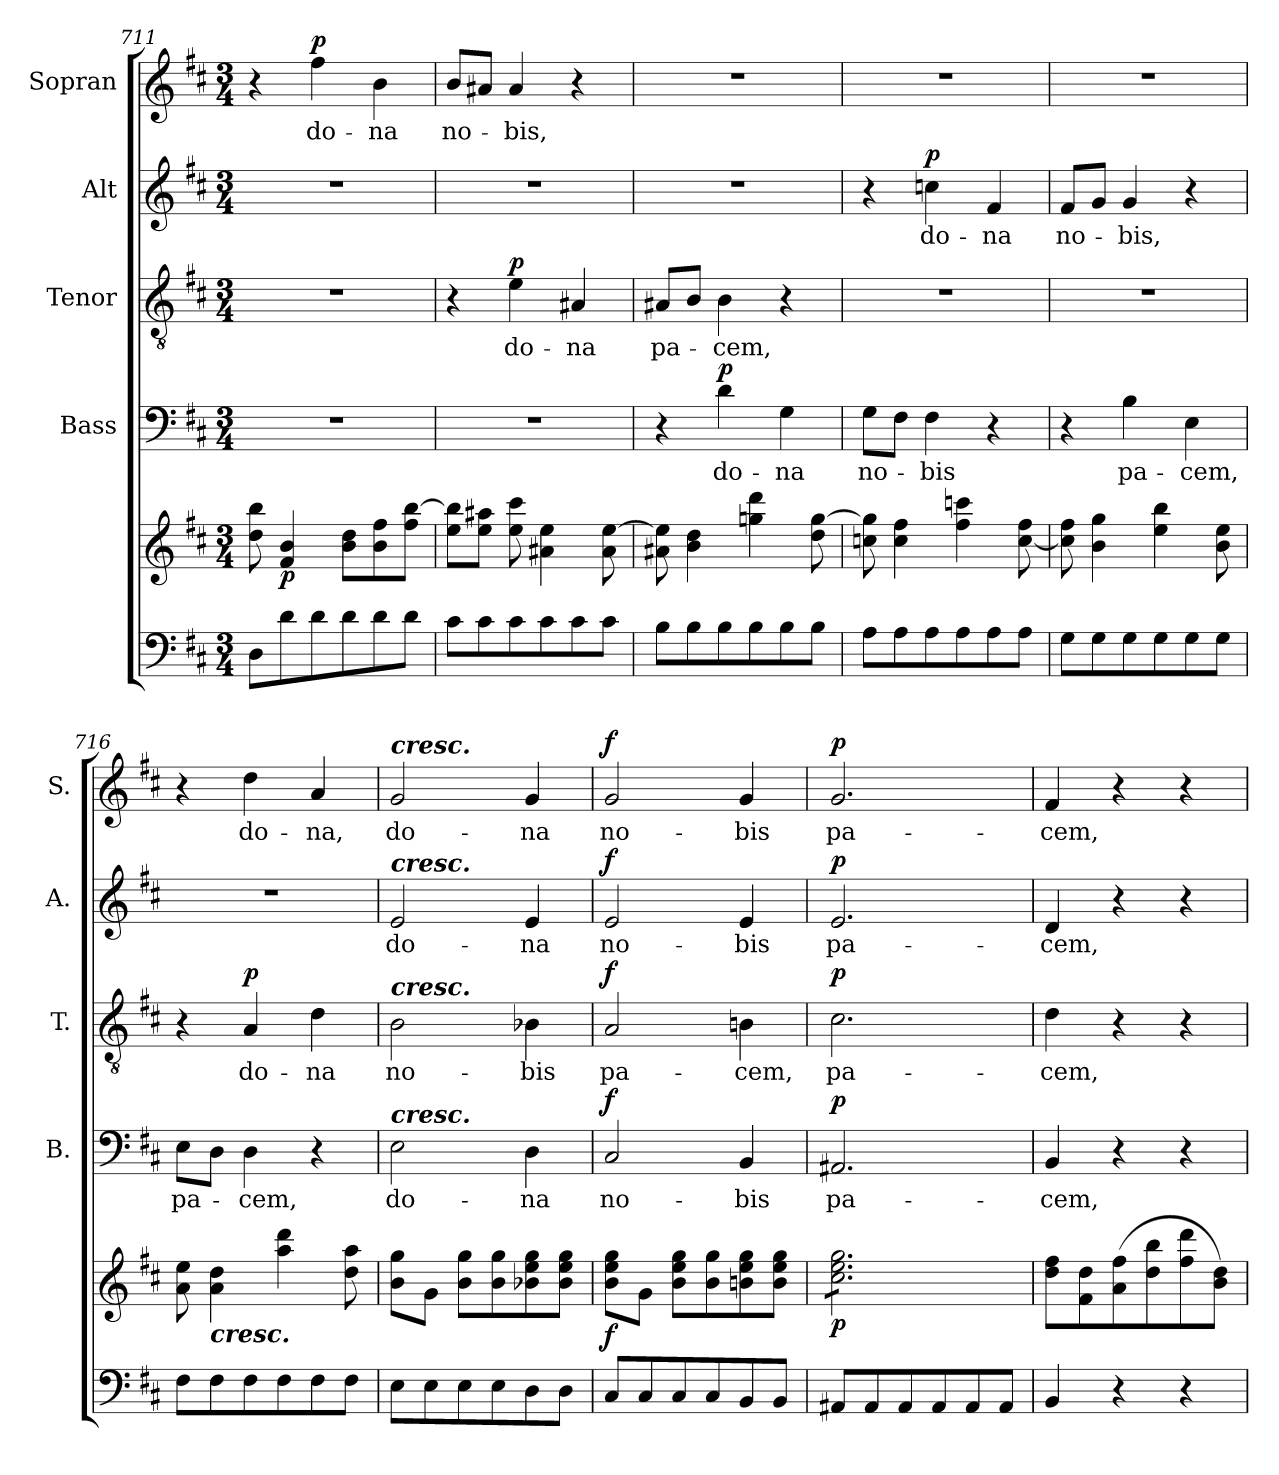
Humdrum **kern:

**kern	**kern	**dynam	**kern	**text	**dynam	**kern	**text	**dynam	**kern	**text	**dynam	**kern	**text	**dynam
*part5	*part5	*part5	*part4	*part4	*part4	*part3	*part3	*part3	*part2	*part2	*part2	*part1	*part1	*part1
*staff6	*staff5	*staff5/6	*staff4	*staff4	*staff4	*staff3	*staff3	*staff3	*staff2	*staff2	*staff2	*staff1	*staff1	*staff1
*	*	*	*I"Bass	*	*	*I"Tenor	*	*	*I"Alt	*	*	*I"Sopran	*	*
*	*	*	*I'B.	*	*	*I'T.	*	*	*I'A.	*	*	*I'S.	*	*
*clefF4	*clefG2	*	*clefF4	*	*	*clefGv2	*	*	*clefG2	*	*	*clefG2	*	*
*k[f#c#]	*k[f#c#]	*	*k[f#c#]	*	*	*k[f#c#]	*	*	*k[f#c#]	*	*	*k[f#c#]	*	*
*D:	*D:	*	*D:	*	*	*D:	*	*	*D:	*	*	*D:	*	*
*M3/4	*M3/4	*	*M3/4	*	*	*M3/4	*	*	*M3/4	*	*	*M3/4	*	*
=711	=711	=711	=711	=711	=711	=711	=711	=711	=711	=711	=711	=711	=711	=711
8D\L	8dd\ 8bb\	.	2.r	.	.	2.r	.	.	2.r	.	.	4r	.	.
!	!	!LO:DY:b	!	!	!	!	!	!	!	!	!	!	!	!
8d\	4f#/ 4b/	p	.	.	.	.	.	.	.	.	.	.	.	.
!	!	!	!	!	!	!	!	!	!	!	!	!	!LO:LY:b	!LO:DY:a
8d\	.	.	.	.	.	.	.	.	.	.	.	4ff#\	do-	p
8d\	8b\ 8dd\L	.	.	.	.	.	.	.	.	.	.	.	.	.
!	!	!	!	!	!	!	!	!	!	!	!	!	!LO:LY:b	!
8d\	8b\ 8ff#\	.	.	.	.	.	.	.	.	.	.	4b\	-na	.
8d\J	8ff#\ [8bb\J	.	.	.	.	.	.	.	.	.	.	.	.	.
!!LO:LB:g=z
=712	=712	=712	=712	=712	=712	=712	=712	=712	=712	=712	=712	=712	=712	=712
!	!	!	!	!	!	!	!	!	!	!	!	!	!LO:LY:b	!
8c#\L	8ee\ 8bb\]L	.	2.r	.	.	4r	.	.	2.r	.	.	8b/L	no-	.
8c#\	8ee\ 8aa#X\J	.	.	.	.	.	.	.	.	.	.	8a#X/J	.	.
!	!	!	!	!	!	!	!LO:LY:b	!LO:DY:a	!	!	!	!	!LO:LY:b	!
8c#\	8ee\ 8ccc#\	.	.	.	.	4e\	do-	p	.	.	.	4a#/	-bis,	.
8c#\	4a#X\ 4ee\	.	.	.	.	.	.	.	.	.	.	.	.	.
!	!	!	!	!	!	!	!LO:LY:b	!	!	!	!	!	!	!
8c#\	.	.	.	.	.	4A#X/	-na	.	.	.	.	4r	.	.
8c#\J	8a#\ [8ee\	.	.	.	.	.	.	.	.	.	.	.	.	.
=713	=713	=713	=713	=713	=713	=713	=713	=713	=713	=713	=713	=713	=713	=713
!	!	!	!	!	!	!	!LO:LY:b	!	!	!	!	!	!	!
8B\L	8a#X\ 8ee\]	.	4r	.	.	8A#X/L	pa-	.	2.r	.	.	2.r	.	.
8B\	4b\ 4dd\	.	.	.	.	8B/J	.	.	.	.	.	.	.	.
!	!	!	!	!LO:LY:b	!LO:DY:a	!	!LO:LY:b	!	!	!	!	!	!	!
8B\	.	.	4d\	do-	p	4B\	-cem,	.	.	.	.	.	.	.
8B\	4ggn\ 4ddd\	.	.	.	.	.	.	.	.	.	.	.	.	.
!	!	!	!	!LO:LY:b	!	!	!	!	!	!	!	!	!	!
8B\	.	.	4G\	-na	.	4r	.	.	.	.	.	.	.	.
8B\J	8dd\ [8gg\	.	.	.	.	.	.	.	.	.	.	.	.	.
=714	=714	=714	=714	=714	=714	=714	=714	=714	=714	=714	=714	=714	=714	=714
!	!	!	!	!LO:LY:b	!	!	!	!	!	!	!	!	!	!
8A\L	8ccn\ 8gg\]	.	8G\L	no-	.	2.r	.	.	4r	.	.	2.r	.	.
8A\	4cc\ 4ff#\	.	8F#\J	.	.	.	.	.	.	.	.	.	.	.
!	!	!	!	!LO:LY:b	!	!	!	!	!	!LO:LY:b	!LO:DY:a	!	!	!
8A\	.	.	4F#\	-bis	.	.	.	.	4ccn\	do-	p	.	.	.
8A\	4ff#\ 4cccn\	.	.	.	.	.	.	.	.	.	.	.	.	.
!	!	!	!	!	!	!	!	!	!	!LO:LY:b	!	!	!	!
8A\	.	.	4r	.	.	.	.	.	4f#/	-na	.	.	.	.
8A\J	[<8cc\ 8ff#\	.	.	.	.	.	.	.	.	.	.	.	.	.
=715	=715	=715	=715	=715	=715	=715	=715	=715	=715	=715	=715	=715	=715	=715
!	!	!	!	!	!	!	!	!	!	!LO:LY:b	!	!	!	!
8G\L	8cc\] 8ff#\	.	4r	.	.	2.r	.	.	8f#/L	no-	.	2.r	.	.
8G\	4b\ 4gg\	.	.	.	.	.	.	.	8g/J	.	.	.	.	.
!	!	!	!	!LO:LY:b	!	!	!	!	!	!LO:LY:b	!	!	!	!
8G\	.	.	4B\	pa-	.	.	.	.	4g/	-bis,	.	.	.	.
8G\	4ee\ 4bb\	.	.	.	.	.	.	.	.	.	.	.	.	.
!	!	!	!	!LO:LY:b	!	!	!	!	!	!	!	!	!	!
8G\	.	.	4E\	-cem,	.	.	.	.	4r	.	.	.	.	.
8G\J	8b\ 8ee\	.	.	.	.	.	.	.	.	.	.	.	.	.
=716	=716	=716	=716	=716	=716	=716	=716	=716	=716	=716	=716	=716	=716	=716
!	!	!	!	!LO:LY:b	!	!	!	!	!	!	!	!	!	!
8F#\L	8a\ 8ee\	.	8E\L	pa-	.	4r	.	.	2.r	.	.	4r	.	.
!	!LO:TX:b:Bi:t=cresc.	!	!	!	!	!	!	!	!	!	!	!	!	!
8F#\	4a\ 4dd\	.	8D\J	.	.	.	.	.	.	.	.	.	.	.
!	!	!	!	!LO:LY:b	!	!	!LO:LY:b	!LO:DY:a	!	!	!	!	!LO:LY:b	!
8F#\	.	.	4D\	-cem,	.	4A/	do-	p	.	.	.	4dd\	do-	.
8F#\	4aa\ 4ddd\	.	.	.	.	.	.	.	.	.	.	.	.	.
!	!	!	!	!	!	!	!LO:LY:b	!	!	!	!	!	!LO:LY:b	!
8F#\	.	.	4r	.	.	4d\	-na	.	.	.	.	4a/	-na,	.
8F#\J	8dd\ 8aa\	.	.	.	.	.	.	.	.	.	.	.	.	.
=717	=717	=717	=717	=717	=717	=717	=717	=717	=717	=717	=717	=717	=717	=717
!	!	!	!	!	!	!	!	!	!	!	!	!LO:TX:a:Bi:t=cresc.	!	!
!	!	!	!	!	!	!	!	!	!LO:TX:a:Bi:t=cresc.	!	!	!	!	!
!	!	!	!	!	!	!LO:TX:a:Bi:t=cresc.	!	!	!	!	!	!	!	!
!	!	!	!LO:TX:a:Bi:t=cresc.	!	!	!	!	!	!	!	!	!	!	!
!	!	!	!	!LO:LY:b	!	!	!LO:LY:b	!	!	!LO:LY:b	!	!	!LO:LY:b	!
8E\L	8b\ 8gg\L	.	2E\	do-	.	2B\	no-	.	2e/	do-	.	2g/	do-	.
8E\	8g\J	.	.	.	.	.	.	.	.	.	.	.	.	.
8E\	8b\ 8gg\L	.	.	.	.	.	.	.	.	.	.	.	.	.
8E\	8b\ 8gg\	.	.	.	.	.	.	.	.	.	.	.	.	.
!	!	!	!	!LO:LY:b	!	!	!LO:LY:b	!	!	!LO:LY:b	!	!	!LO:LY:b	!
8D\	8b-X\ 8ee\ 8gg\	.	4D\	-na	.	4B-X\	-bis	.	4e/	-na	.	4g/	-na	.
8D\J	8b-\ 8ee\ 8gg\J	.	.	.	.	.	.	.	.	.	.	.	.	.
!!LO:PB:g=z
=718	=718	=718	=718	=718	=718	=718	=718	=718	=718	=718	=718	=718	=718	=718
!	!	!LO:DY:b	!	!LO:LY:b	!LO:DY:a	!	!LO:LY:b	!LO:DY:a	!	!LO:LY:b	!LO:DY:a	!	!LO:LY:b	!LO:DY:a
8C#/L	8b\ 8ee\ 8gg\L	f	2C#/	no-	f	2A/	pa-	f	2e/	no-	f	2g/	no-	f
8C#/	8g\J	.	.	.	.	.	.	.	.	.	.	.	.	.
8C#/	8b\ 8ee\ 8gg\L	.	.	.	.	.	.	.	.	.	.	.	.	.
8C#/	8b\ 8gg\	.	.	.	.	.	.	.	.	.	.	.	.	.
!	!	!	!	!LO:LY:b	!	!	!LO:LY:b	!	!	!LO:LY:b	!	!	!LO:LY:b	!
8BB/	8bn\ 8ee\ 8gg\	.	4BB/	-bis	.	4Bn\	-cem,	.	4e/	-bis	.	4g/	-bis	.
8BB/J	8b\ 8ee\ 8gg\J	.	.	.	.	.	.	.	.	.	.	.	.	.
=719	=719	=719	=719	=719	=719	=719	=719	=719	=719	=719	=719	=719	=719	=719
!	!	!LO:DY:b	!	!LO:LY:b	!LO:DY:a	!	!LO:LY:b	!LO:DY:a	!	!LO:LY:b	!LO:DY:a	!	!LO:LY:b	!LO:DY:a
*	*tremolo	*	*	*	*	*	*	*	*	*	*	*	*	*
8AA#X/L	8cc#\ 8ee\ 8gg\L	p	2.AA#X/	pa-	p	2.c#\	pa-	p	2.e/	pa-	p	2.g/	pa-	p
8AA#/	8cc#\ 8ee\ 8gg\	.	.	.	.	.	.	.	.	.	.	.	.	.
8AA#/	8cc#\ 8ee\ 8gg\	.	.	.	.	.	.	.	.	.	.	.	.	.
8AA#/	8cc#\ 8ee\ 8gg\	.	.	.	.	.	.	.	.	.	.	.	.	.
8AA#/	8cc#\ 8ee\ 8gg\	.	.	.	.	.	.	.	.	.	.	.	.	.
8AA#/J	8cc#\ 8ee\ 8gg\J	.	.	.	.	.	.	.	.	.	.	.	.	.
*	*Xtremolo	*	*	*	*	*	*	*	*	*	*	*	*	*
=720	=720	=720	=720	=720	=720	=720	=720	=720	=720	=720	=720	=720	=720	=720
!	!	!	!	!LO:LY:b	!	!	!LO:LY:b	!	!	!LO:LY:b	!	!	!LO:LY:b	!
4BB/	8dd\ 8ff#\L	.	4BB/	-cem,	.	4d\	-cem,	.	4d/	-cem,	.	4f#/	-cem,	.
.	8f#\ 8dd\	.	.	.	.	.	.	.	.	.	.	.	.	.
4r	(>8a\ 8ff#\	.	4r	.	.	4r	.	.	4r	.	.	4r	.	.
.	8dd\ 8bb\	.	.	.	.	.	.	.	.	.	.	.	.	.
4r	8ff#\ 8ddd\	.	4r	.	.	4r	.	.	4r	.	.	4r	.	.
.	8b\ 8dd\J)	.	.	.	.	.	.	.	.	.	.	.	.	.
=	=	=	=	=	=	=	=	=	=	=	=	=	=	=
*-	*-	*-	*-	*-	*-	*-	*-	*-	*-	*-	*-	*-	*-	*-
